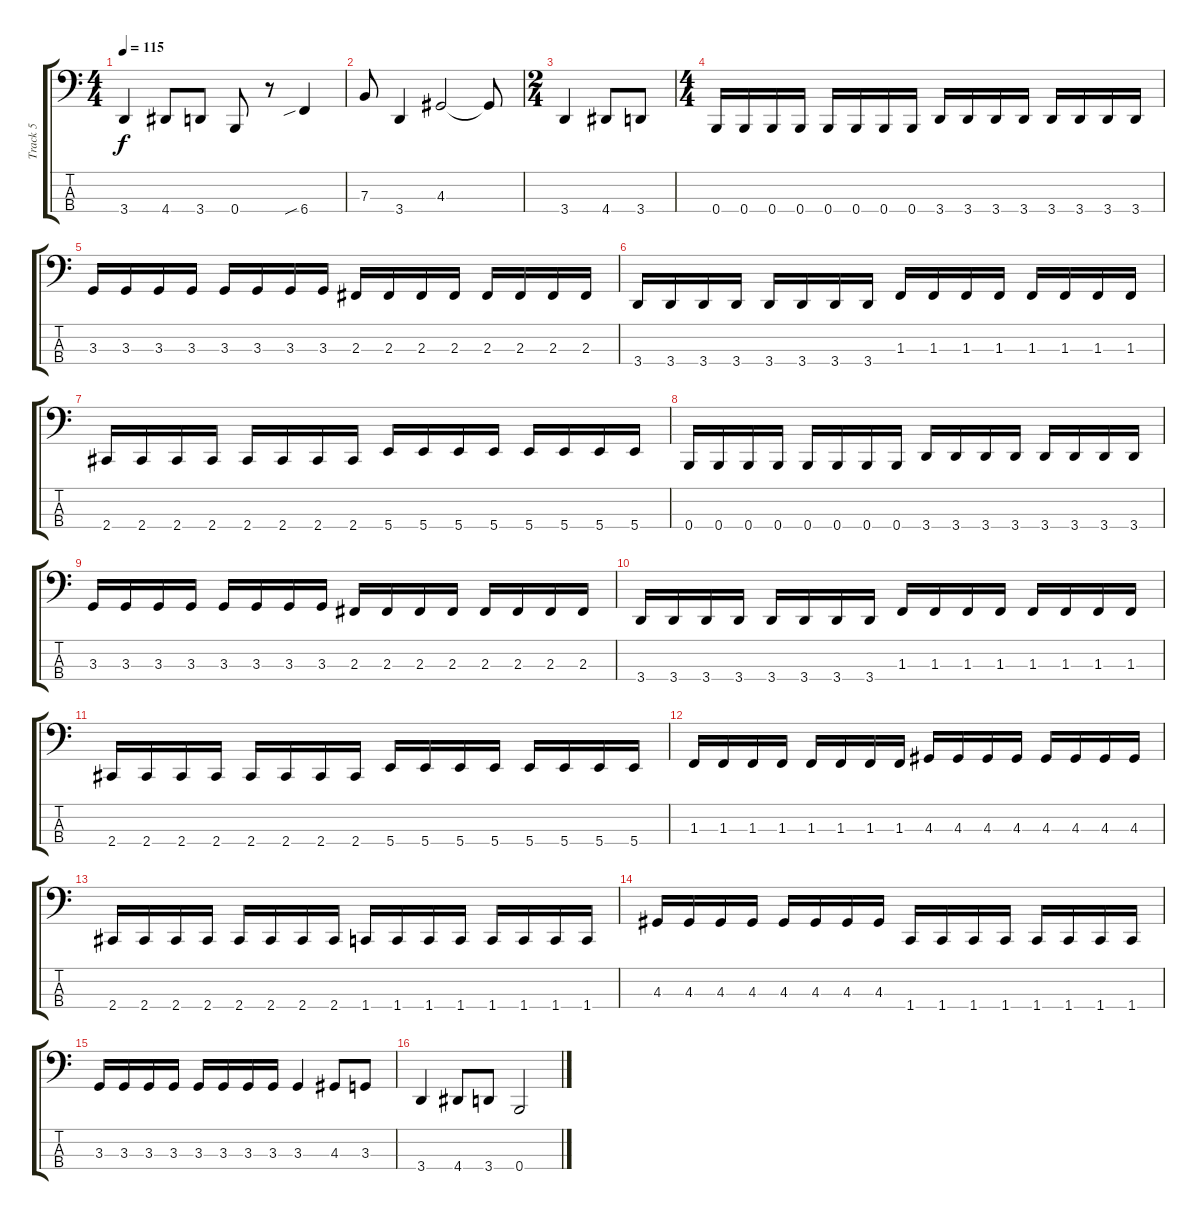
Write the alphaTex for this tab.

\track ("Track 5" "Track 5") {instrument electricbasspick}
\staff {score tabs}
\tuning (D2 A1 E1 B0) {hide}
\ts (4 4)
\tempo 115
\clef f4
\ks c
3.4.4{dy f} 4.4.8 3.4.8 0.4.8 r.8 6.4{sib}.4 |
7.3.8 3.4.4 4.3.2 4.3{t}.8 |
\ts (2 4)
3.4.4 4.4.8 3.4.8 |
\ts (4 4)
0.4.16 0.4.16 0.4.16 0.4.16 0.4.16 0.4.16 0.4.16 0.4.16 3.4.16 3.4.16 3.4.16 3.4.16 3.4.16 3.4.16 3.4.16 3.4.16 |
3.3.16 3.3.16 3.3.16 3.3.16 3.3.16 3.3.16 3.3.16 3.3.16 2.3.16 2.3.16 2.3.16 2.3.16 2.3.16 2.3.16 2.3.16 2.3.16 |
3.4.16 3.4.16 3.4.16 3.4.16 3.4.16 3.4.16 3.4.16 3.4.16 1.3.16 1.3.16 1.3.16 1.3.16 1.3.16 1.3.16 1.3.16 1.3.16 |
2.4.16 2.4.16 2.4.16 2.4.16 2.4.16 2.4.16 2.4.16 2.4.16 5.4.16 5.4.16 5.4.16 5.4.16 5.4.16 5.4.16 5.4.16 5.4.16 |
0.4.16 0.4.16 0.4.16 0.4.16 0.4.16 0.4.16 0.4.16 0.4.16 3.4.16 3.4.16 3.4.16 3.4.16 3.4.16 3.4.16 3.4.16 3.4.16 |
3.3.16 3.3.16 3.3.16 3.3.16 3.3.16 3.3.16 3.3.16 3.3.16 2.3.16 2.3.16 2.3.16 2.3.16 2.3.16 2.3.16 2.3.16 2.3.16 |
3.4.16 3.4.16 3.4.16 3.4.16 3.4.16 3.4.16 3.4.16 3.4.16 1.3.16 1.3.16 1.3.16 1.3.16 1.3.16 1.3.16 1.3.16 1.3.16 |
2.4.16 2.4.16 2.4.16 2.4.16 2.4.16 2.4.16 2.4.16 2.4.16 5.4.16 5.4.16 5.4.16 5.4.16 5.4.16 5.4.16 5.4.16 5.4.16 |
1.3.16 1.3.16 1.3.16 1.3.16 1.3.16 1.3.16 1.3.16 1.3.16 4.3.16 4.3.16 4.3.16 4.3.16 4.3.16 4.3.16 4.3.16 4.3.16 |
2.4.16 2.4.16 2.4.16 2.4.16 2.4.16 2.4.16 2.4.16 2.4.16 1.4.16 1.4.16 1.4.16 1.4.16 1.4.16 1.4.16 1.4.16 1.4.16 |
4.3.16 4.3.16 4.3.16 4.3.16 4.3.16 4.3.16 4.3.16 4.3.16 1.4.16 1.4.16 1.4.16 1.4.16 1.4.16 1.4.16 1.4.16 1.4.16 |
3.3.16 3.3.16 3.3.16 3.3.16 3.3.16 3.3.16 3.3.16 3.3.16 3.3.4 4.3.8 3.3.8 |
3.4.4 4.4.8 3.4.8 0.4.2
